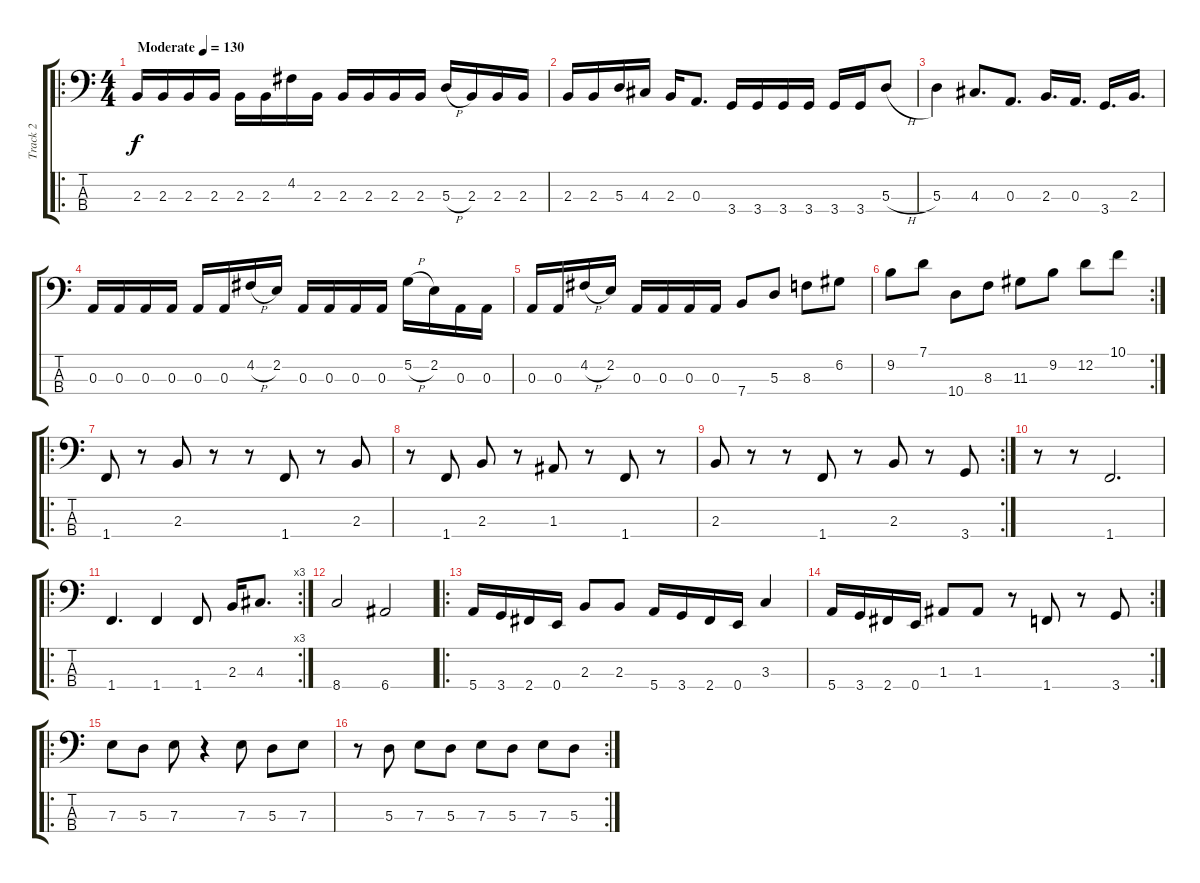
\track ("Track 2" "Track 2") {instrument electricbassfinger}
\staff {score tabs}
\tuning (G2 D2 A1 E1) {hide}
\ro
\ts (4 4)
\tempo (130 "Moderate")
\clef f4
\ks c
2.3.16{dy f instrument electricbassfinger} 2.3.16 2.3.16 2.3.16 2.3.16 2.3.16 4.2.16 2.3.16 2.3.16 2.3.16 2.3.16 2.3.16 5.3{h}.16 2.3.16 2.3.16 2.3.16 |
2.3.16 2.3.16 5.3.16 4.3.16 2.3.16 0.3.8{d} 3.4.16 3.4.16 3.4.16 3.4.16 3.4.16 3.4.16 5.3{h}.8 |
5.3.4 4.3.8{d} 0.3.8{d} 2.3.16{d} 0.3.16{d} 3.4.16{d} 2.3.16{d} |
0.3.16 0.3.16 0.3.16 0.3.16 0.3.16 0.3.16 4.2{h}.16 2.2.16 0.3.16 0.3.16 0.3.16 0.3.16 5.2{h}.16 2.2.16 0.3.16 0.3.16 |
0.3.16 0.3.16 4.2{h}.16 2.2.16 0.3.16 0.3.16 0.3.16 0.3.16 7.4.8 5.3.8 8.3.8 6.2.8 |
\rc 2
9.2.8 7.1.8 10.4.8 8.3.8 11.3.8 9.2.8 12.2.8 10.1.8 |
\ro
1.4.8 r.8 2.3.8 r.8 r.8 1.4.8 r.8 2.3.8 |
r.8 1.4.8 2.3.8 r.8 1.3.8 r.8 1.4.8 r.8 |
\rc 2
2.3.8 r.8 r.8 1.4.8 r.8 2.3.8 r.8 3.4.8 |
r.8 r.8 1.4.2{d} |
\ro
\rc 3
1.4.4{d} 1.4.4 1.4.8 2.3.16 4.3.8{d} |
8.4.2 6.4.2 |
\ro
5.4.16 3.4.16 2.4.16 0.4.16 2.3.8 2.3.8 5.4.16 3.4.16 2.4.16 0.4.16 3.3.4 |
\rc 2
5.4.16 3.4.16 2.4.16 0.4.16 1.3.8 1.3.8 r.8 1.4.8 r.8 3.4.8 |
\ro
7.3.8 5.3.8 7.3.8 r.4 7.3.8 5.3.8 7.3.8 |
\rc 2
r.8 5.3.8 7.3.8 5.3.8 7.3.8 5.3.8 7.3.8 5.3.8
